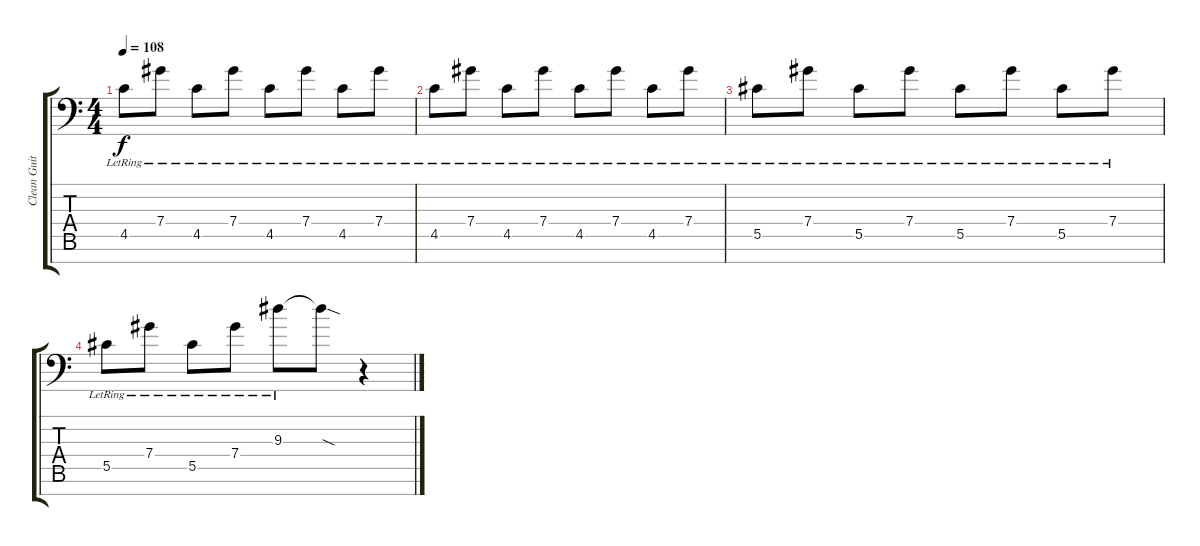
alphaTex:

\track ("Clean Guitar" "Clean Guit") {instrument electricguitarjazz}
\staff {score tabs}
\tuning (Eb4 Bb3 Gb3 Db3 Ab2 Eb2 Ab1) {hide}
\ts (4 4)
\tempo 108
\clef f4
\ks c
4.5{lr}.8{dy f} 7.4{lr}.8 4.5{lr}.8 7.4{lr}.8 4.5{lr}.8 7.4{lr}.8 4.5{lr}.8 7.4{lr}.8 |
4.5{lr}.8 7.4{lr}.8 4.5{lr}.8 7.4{lr}.8 4.5{lr}.8 7.4{lr}.8 4.5{lr}.8 7.4{lr}.8 |
5.5{lr}.8 7.4{lr}.8 5.5{lr}.8 7.4{lr}.8 5.5{lr}.8 7.4{lr}.8 5.5{lr}.8 7.4{lr}.8 |
5.5{lr}.8 7.4{lr}.8 5.5{lr}.8 7.4{lr}.8 9.3{lr}.8 9.3{sod t}.8 r.4
